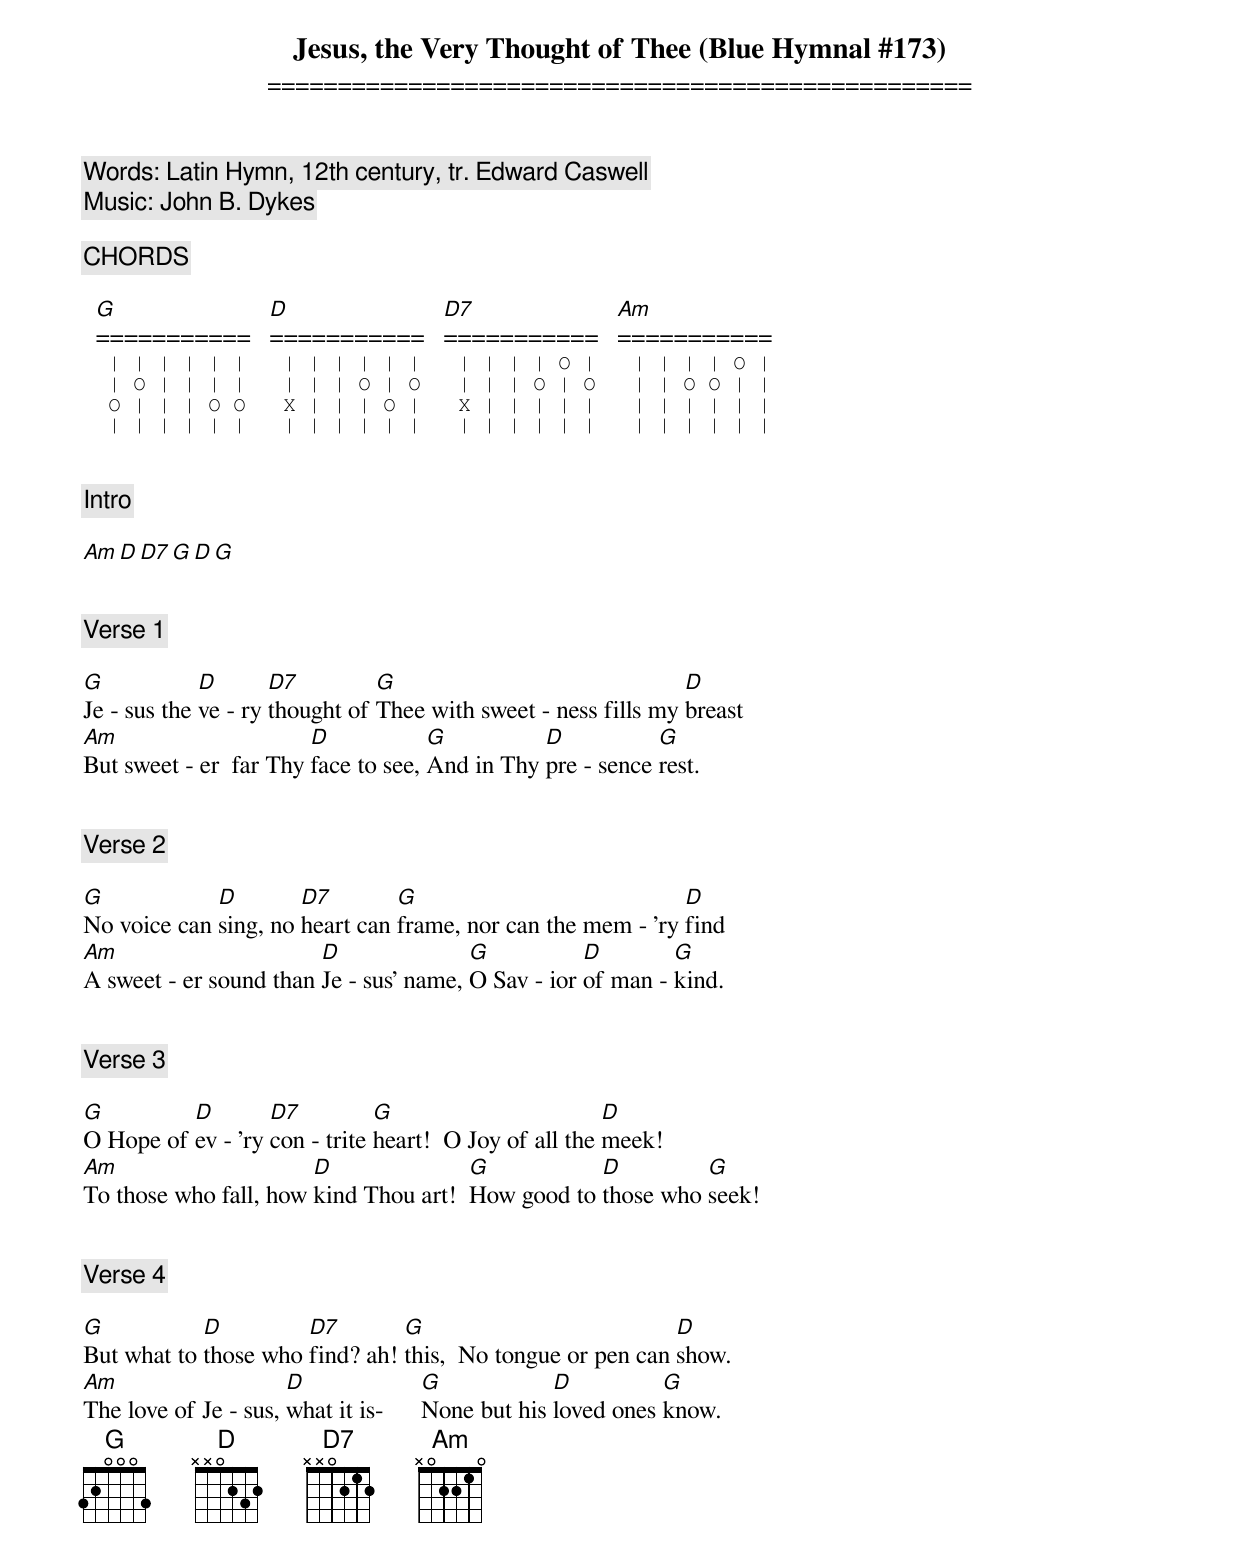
Jesus, the Very Thought of Thee (Blue Hymnal #173)
==================================================

Words: Latin Hymn, 12th century, tr. Edward Caswell
Music: John B. Dykes

[ CHORDS ]

  G             D             D7            Am
  ===========   ===========   ===========   ===========
  | | | | | |   | | | | | |   | | | | O |   | | | | O |
  | O | | | |   | | | O | O   | | | O | O   | | O O | |
  O | | | O O   X | | | O |   X | | | | |   | | | | | |
  | | | | | |   | | | | | |   | | | | | |   | | | | | |


[ Intro ]

Am  D  D7  G  D  G


[ Verse 1 ]

G            D       D7         G                               D
Je - sus the ve - ry thought of Thee with sweet - ness fills my breast
Am                      D            G          D           G
But sweet - er  far Thy face to see, And in Thy pre - sence rest.


[ Verse 2 ]

G            D        D7        G                            D
No voice can sing, no heart can frame, nor can the mem - 'ry find
Am                      D               G           D        G
A sweet - er sound than Je - sus' name, O Sav - ior of man - kind.


[ Verse 3 ]

G         D        D7          G                        D
O Hope of ev - 'ry con - trite heart!  O Joy of all the meek!
Am                     D               G           D         G
To those who fall, how kind Thou art!  How good to those who seek!


[ Verse 4 ]

G           D         D7        G                           D
But what to those who find? ah! this,  No tongue or pen can show.
Am                    D                G            D          G
The love of Je - sus, what it is-      None but his loved ones know.
